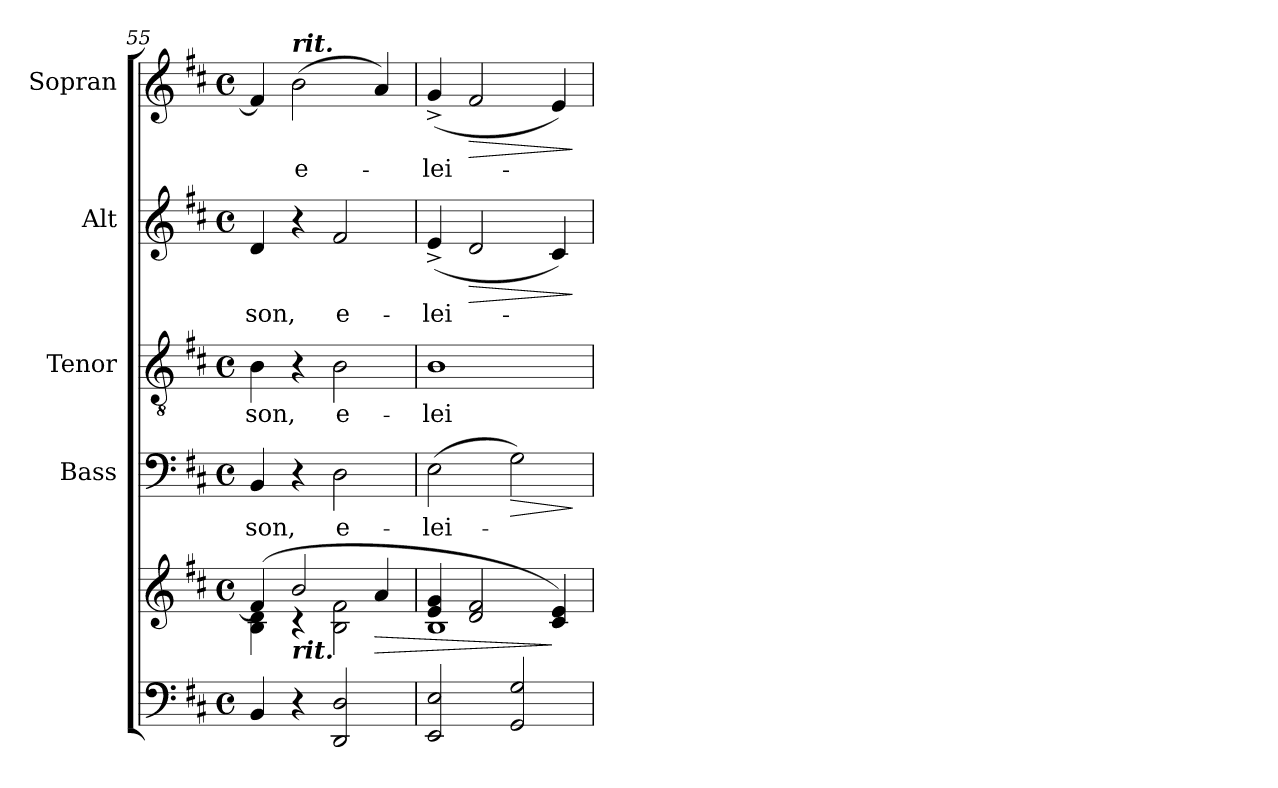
**kern	**kern	**dynam	**kern	**text	**dynam	**kern	**text	**kern	**text	**dynam	**kern	**text	**dynam
*part5	*part5	*part5	*part4	*part4	*part4	*part3	*part3	*part2	*part2	*part2	*part1	*part1	*part1
*staff6	*staff5	*staff5/6	*staff4	*staff4	*staff4	*staff3	*staff3	*staff2	*staff2	*staff2	*staff1	*staff1	*staff1
*	*	*	*I"Bass	*	*	*I"Tenor	*	*I"Alt	*	*	*I"Sopran	*	*
*	*	*	*I'B.	*	*	*I'T.	*	*I'A.	*	*	*I'S.	*	*
*clefF4	*clefG2	*	*clefF4	*	*	*clefGv2	*	*clefG2	*	*	*clefG2	*	*
*k[f#c#]	*k[f#c#]	*	*k[f#c#]	*	*	*k[f#c#]	*	*k[f#c#]	*	*	*k[f#c#]	*	*
*D:	*D:	*	*D:	*	*	*D:	*	*D:	*	*	*D:	*	*
*M4/4	*M4/4	*	*M4/4	*	*	*M4/4	*	*M4/4	*	*	*M4/4	*	*
*met(c)	*met(c)	*	*met(c)	*	*	*met(c)	*	*met(c)	*	*	*met(c)	*	*
=55	=55	=55	=55	=55	=55	=55	=55	=55	=55	=55	=55	=55	=55
*	*^	*	*	*	*	*	*	*	*	*	*	*	*
!	!	!	!	!	!LO:LY:b	!	!	!LO:LY:b	!	!LO:LY:b	!	!	!	!
4BB/	(4f#/]	4B\ 4d\	.	4BB/	-son,	.	4B\	-son,	4d/	-son,	.	4f#/]	.	.
!	!	!	!	!	!	!	!	!	!	!	!	!LO:TX:a:Bi:t=rit.	!	!
!	!LO:TX:b:Bi:t=rit.	!	!	!	!	!	!	!	!	!	!	!	!	!
!	!	!	!	!	!	!	!	!	!	!	!	!	!LO:LY:b	!
4r	2b/	4rc	.	4r	.	.	4r	.	4r	.	.	(>2b\	e-	.
!	!	!	!	!	!LO:LY:b	!	!	!LO:LY:b	!	!LO:LY:b	!	!	!	!
2DD/ 2D/	.	2B\ 2f#\	.	2D\	e-	.	2B\	e-	2f#/	e-	.	.	.	.
!	!	!	!LO:HP:b	!	!	!	!	!	!	!	!	!	!	!
.	4a/	.	>	.	.	.	.	.	.	.	.	4a/)	.	.
=56	=56	=56	=56	=56	=56	=56	=56	=56	=56	=56	=56	=56	=56	=56
!	!	!	!	!	!LO:LY:b	!	!	!LO:LY:b	!	!LO:LY:b	!	!	!LO:LY:b	!
2EE/ 2E/	4e/ 4g/	1B	.	(>2E\	-lei-	.	1B	-lei-	(<4e^>/	-lei-	.	(<4g^>/	-lei-	.
!	!	!	!	!	!	!	!	!	!	!	!LO:HP:b	!	!	!LO:HP:b
.	2d/ 2f#/	.	.	.	.	.	.	.	2d/	.	>	2f#/	.	>
!	!	!	!	!	!	!LO:HP:b	!	!	!	!	!	!	!	!
2GG/ 2G/	.	.	.	2G\)	.	>	.	.	.	.	.	.	.	.
.	4c#/ 4e/)	.	]	.	.	.	.	.	4c#/)	.	.	4e/)	.	.
*	*v	*v	*	*	*	*	*	*	*	*	*	*	*	*
.	.	.	.	.	]	.	.	.	.	]	.	.	]
=	=	=	=	=	=	=	=	=	=	=	=	=	=
*-	*-	*-	*-	*-	*-	*-	*-	*-	*-	*-	*-	*-	*-
